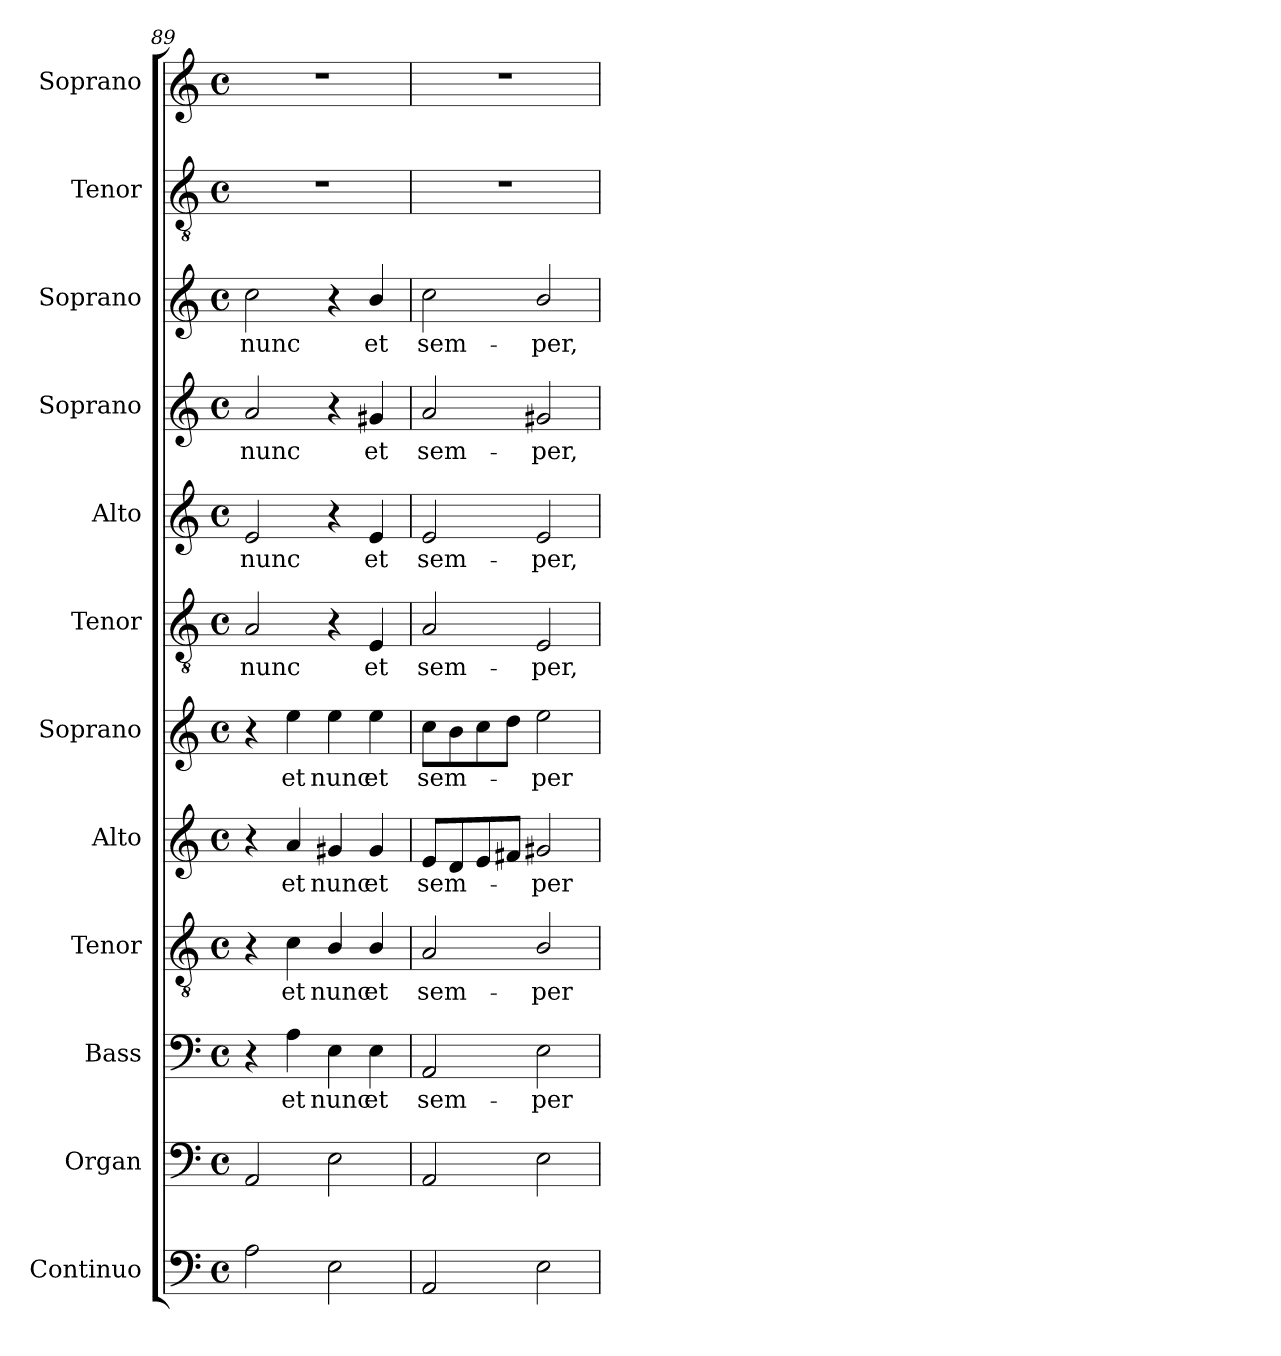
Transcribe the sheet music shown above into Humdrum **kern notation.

**kern	**kern	**kern	**text	**kern	**text	**kern	**text	**kern	**text	**kern	**text	**kern	**text	**kern	**text	**kern	**text	**kern	**kern
*part12	*part11	*part10	*part10	*part9	*part9	*part8	*part8	*part7	*part7	*part6	*part6	*part5	*part5	*part4	*part4	*part3	*part3	*part2	*part1
*staff12	*staff11	*staff10	*staff10	*staff9	*staff9	*staff8	*staff8	*staff7	*staff7	*staff6	*staff6	*staff5	*staff5	*staff4	*staff4	*staff3	*staff3	*staff2	*staff1
*I"Continuo	*I"Organ	*I"Bass	*	*I"Tenor	*	*I"Alto	*	*I"Soprano	*	*I"Tenor	*	*I"Alto	*	*I"Soprano	*	*I"Soprano	*	*I"Tenor	*I"Soprano
*I'Cont.	*I'Org.	*I'B.	*	*I'T.	*	*I'A.	*	*I'S.	*	*I'T.	*	*I'A.	*	*I'S.	*	*I'S.	*	*I'T.	*I'S.
*clefF4	*clefF4	*clefF4	*	*clefGv2	*	*clefG2	*	*clefG2	*	*clefGv2	*	*clefG2	*	*clefG2	*	*clefG2	*	*clefGv2	*clefG2
*	*	*	*	*ITrd7c12	*	*	*	*	*	*ITrd7c12	*	*	*	*	*	*	*	*	*
*k[]	*k[]	*k[]	*	*k[]	*	*k[]	*	*k[]	*	*k[]	*	*k[]	*	*k[]	*	*k[]	*	*k[]	*k[]
*C:	*C:	*C:	*	*C:	*	*C:	*	*C:	*	*C:	*	*C:	*	*C:	*	*C:	*	*C:	*C:
*M4/4	*M4/4	*M4/4	*	*M4/4	*	*M4/4	*	*M4/4	*	*M4/4	*	*M4/4	*	*M4/4	*	*M4/4	*	*M4/4	*M4/4
*met(c)	*met(c)	*met(c)	*	*met(c)	*	*met(c)	*	*met(c)	*	*met(c)	*	*met(c)	*	*met(c)	*	*met(c)	*	*met(c)	*met(c)
=89	=89	=89	=89	=89	=89	=89	=89	=89	=89	=89	=89	=89	=89	=89	=89	=89	=89	=89	=89
!	!	!	!	!	!	!	!	!	!	!	!LO:LY:b:color=#000000	!	!	!	!	!	!	!	!
!	!	!	!	!	!	!	!	!	!	!	!	!	!LO:LY:b:color=#000000	!	!	!	!	!	!
!	!	!	!	!	!	!	!	!	!	!	!	!	!	!	!LO:LY:b:color=#000000	!	!	!	!
!	!	!	!	!	!	!	!	!	!	!	!	!	!	!	!	!	!LO:LY:b:color=#000000	!	!
2Ai\	2AAi/	4r	.	4r	.	4r	.	4r	.	2AAi/	nunc	2ei/	nunc	2ai/	nunc	2cci\	nunc	1r	1r
!	!	!	!LO:LY:b:color=#000000	!	!	!	!	!	!	!	!	!	!	!	!	!	!	!	!
!	!	!	!	!	!LO:LY:b:color=#000000	!	!	!	!	!	!	!	!	!	!	!	!	!	!
!	!	!	!	!	!	!	!LO:LY:b:color=#000000	!	!	!	!	!	!	!	!	!	!	!	!
!	!	!	!	!	!	!	!	!	!LO:LY:b:color=#000000	!	!	!	!	!	!	!	!	!	!
.	.	4Ai\	et	4Ci\	et	4ai/	et	4eei\	et	.	.	.	.	.	.	.	.	.	.
!	!	!	!LO:LY:b:color=#000000	!	!	!	!	!	!	!	!	!	!	!	!	!	!	!	!
!	!	!	!	!	!LO:LY:b:color=#000000	!	!	!	!	!	!	!	!	!	!	!	!	!	!
!	!	!	!	!	!	!	!LO:LY:b:color=#000000	!	!	!	!	!	!	!	!	!	!	!	!
!	!	!	!	!	!	!	!	!	!LO:LY:b:color=#000000	!	!	!	!	!	!	!	!	!	!
2Ei\	2Ei\	4Ei\	nunc	4BBi/	nunc	4g#Xi/	nunc	4eei\	nunc	4r	.	4r	.	4r	.	4r	.	.	.
!	!	!	!LO:LY:b:color=#000000	!	!	!	!	!	!	!	!	!	!	!	!	!	!	!	!
!	!	!	!	!	!LO:LY:b:color=#000000	!	!	!	!	!	!	!	!	!	!	!	!	!	!
!	!	!	!	!	!	!	!LO:LY:b:color=#000000	!	!	!	!	!	!	!	!	!	!	!	!
!	!	!	!	!	!	!	!	!	!LO:LY:b:color=#000000	!	!	!	!	!	!	!	!	!	!
!	!	!	!	!	!	!	!	!	!	!	!LO:LY:b:color=#000000	!	!	!	!	!	!	!	!
!	!	!	!	!	!	!	!	!	!	!	!	!	!LO:LY:b:color=#000000	!	!	!	!	!	!
!	!	!	!	!	!	!	!	!	!	!	!	!	!	!	!LO:LY:b:color=#000000	!	!	!	!
!	!	!	!	!	!	!	!	!	!	!	!	!	!	!	!	!	!LO:LY:b:color=#000000	!	!
.	.	4Ei\	et	4BBi/	et	4g#i/	et	4eei\	et	4EEi/	et	4ei/	et	4g#i/	et	4bi/	et	.	.
=90	=90	=90	=90	=90	=90	=90	=90	=90	=90	=90	=90	=90	=90	=90	=90	=90	=90	=90	=90
!	!	!	!LO:LY:b:color=#000000	!	!	!	!	!	!	!	!	!	!	!	!	!	!	!	!
!	!	!	!	!	!LO:LY:b:color=#000000	!	!	!	!	!	!	!	!	!	!	!	!	!	!
!	!	!	!	!	!	!	!LO:LY:b:color=#000000	!	!	!	!	!	!	!	!	!	!	!	!
!	!	!	!	!	!	!	!	!	!LO:LY:b:color=#000000	!	!	!	!	!	!	!	!	!	!
!	!	!	!	!	!	!	!	!	!	!	!LO:LY:b:color=#000000	!	!	!	!	!	!	!	!
!	!	!	!	!	!	!	!	!	!	!	!	!	!LO:LY:b:color=#000000	!	!	!	!	!	!
!	!	!	!	!	!	!	!	!	!	!	!	!	!	!	!LO:LY:b:color=#000000	!	!	!	!
!	!	!	!	!	!	!	!	!	!	!	!	!	!	!	!	!	!LO:LY:b:color=#000000	!	!
2AAi/	2AAi/	2AAi/	sem-	2AAi/	sem-	8ei/L	sem-	8cci\L	sem-	2AAi/	sem-	2ei/	sem-	2ai/	sem-	2cci\	sem-	1r	1r
.	.	.	.	.	.	8di/	.	8bi\	.	.	.	.	.	.	.	.	.	.	.
.	.	.	.	.	.	8ei/	.	8cci\	.	.	.	.	.	.	.	.	.	.	.
.	.	.	.	.	.	8f#i/J	.	8ddi\J	.	.	.	.	.	.	.	.	.	.	.
!	!	!	!LO:LY:b:color=#000000	!	!	!	!	!	!	!	!	!	!	!	!	!	!	!	!
!	!	!	!	!	!LO:LY:b:color=#000000	!	!	!	!	!	!	!	!	!	!	!	!	!	!
!	!	!	!	!	!	!	!LO:LY:b:color=#000000	!	!	!	!	!	!	!	!	!	!	!	!
!	!	!	!	!	!	!	!	!	!LO:LY:b:color=#000000	!	!	!	!	!	!	!	!	!	!
!	!	!	!	!	!	!	!	!	!	!	!LO:LY:b:color=#000000	!	!	!	!	!	!	!	!
!	!	!	!	!	!	!	!	!	!	!	!	!	!LO:LY:b:color=#000000	!	!	!	!	!	!
!	!	!	!	!	!	!	!	!	!	!	!	!	!	!	!LO:LY:b:color=#000000	!	!	!	!
!	!	!	!	!	!	!	!	!	!	!	!	!	!	!	!	!	!LO:LY:b:color=#000000	!	!
2Ei\	2Ei\	2Ei\	-per	2BBi/	-per	2g#Xi/	-per	2eei\	-per	2EEi/	-per,	2ei/	-per,	2g#i/	-per,	2bi/	-per,	.	.
=	=	=	=	=	=	=	=	=	=	=	=	=	=	=	=	=	=	=	=
*-	*-	*-	*-	*-	*-	*-	*-	*-	*-	*-	*-	*-	*-	*-	*-	*-	*-	*-	*-
